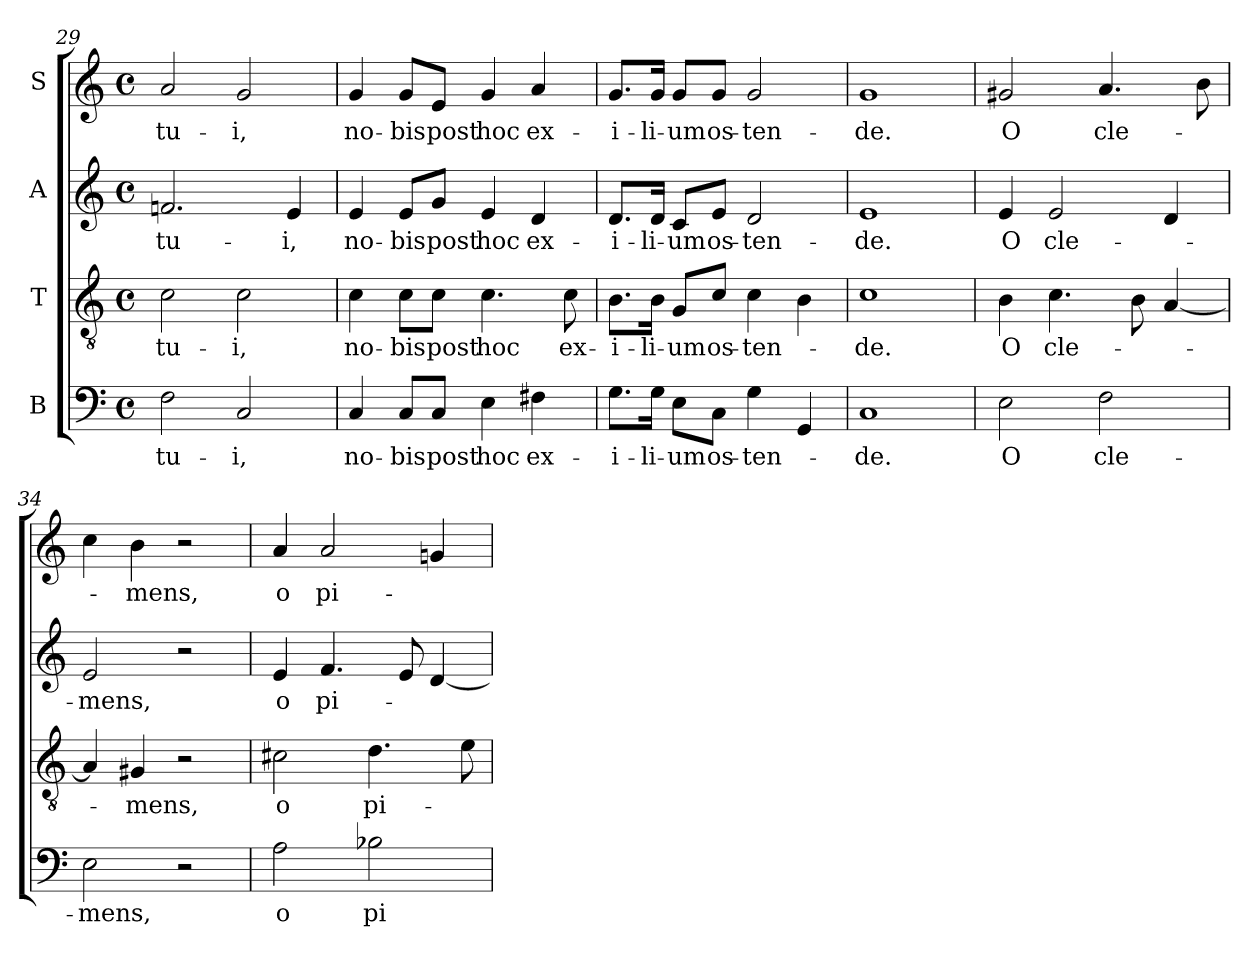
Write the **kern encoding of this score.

**kern	**text	**kern	**text	**kern	**text	**kern	**text
*part4	*part4	*part3	*part3	*part2	*part2	*part1	*part1
*staff4	*staff4	*staff3	*staff3	*staff2	*staff2	*staff1	*staff1
*I"B	*	*I"T	*	*I"A	*	*I"S	*
*clefF4	*	*clefGv2	*	*clefG2	*	*clefG2	*
*k[]	*	*k[]	*	*k[]	*	*k[]	*
*C:	*	*C:	*	*C:	*	*C:	*
*M4/4	*	*M4/4	*	*M4/4	*	*M4/4	*
*met(c)	*	*met(c)	*	*met(c)	*	*met(c)	*
=29	=29	=29	=29	=29	=29	=29	=29
!	!LO:LY:b	!	!	!	!	!	!
!	!	!	!LO:LY:b	!	!	!	!
!	!	!	!	!	!LO:LY:b	!	!
!	!	!	!	!	!	!	!LO:LY:b
2F\	tu-	2c\	tu-	2.fni/	tu-	2a/	tu-
!	!LO:LY:b	!	!	!	!	!	!
!	!	!	!LO:LY:b	!	!	!	!
!	!	!	!	!	!	!	!LO:LY:b
2C/	-i,	2c\	-i,	.	.	2g/	-i,
!	!	!	!	!	!LO:LY:b	!	!
.	.	.	.	4e/	-i,	.	.
=30	=30	=30	=30	=30	=30	=30	=30
!	!LO:LY:b	!	!	!	!	!	!
!	!	!	!LO:LY:b	!	!	!	!
!	!	!	!	!	!LO:LY:b	!	!
!	!	!	!	!	!	!	!LO:LY:b
4C/	no-	4c\	no-	4e/	no-	4g/	no-
!	!LO:LY:b	!	!	!	!	!	!
!	!	!	!LO:LY:b	!	!	!	!
!	!	!	!	!	!LO:LY:b	!	!
!	!	!	!	!	!	!	!LO:LY:b
8C/L	-bis	8c\L	-bis	8e/L	-bis	8g/L	-bis
!	!LO:LY:b	!	!	!	!	!	!
!	!	!	!LO:LY:b	!	!	!	!
!	!	!	!	!	!LO:LY:b	!	!
!	!	!	!	!	!	!	!LO:LY:b
8C/J	post	8c\J	post	8g/J	post	8e/J	post
!	!LO:LY:b	!	!	!	!	!	!
!	!	!	!LO:LY:b	!	!	!	!
!	!	!	!	!	!LO:LY:b	!	!
!	!	!	!	!	!	!	!LO:LY:b
4E\	hoc	4.c\	hoc	4e/	hoc	4g/	hoc
!	!LO:LY:b	!	!	!	!	!	!
!	!	!	!	!	!LO:LY:b	!	!
!	!	!	!	!	!	!	!LO:LY:b
4F#X\	ex-	.	.	4d/	ex-	4a/	ex-
!	!	!	!LO:LY:b	!	!	!	!
.	.	8c\	ex-	.	.	.	.
=31	=31	=31	=31	=31	=31	=31	=31
!	!LO:LY:b	!	!	!	!	!	!
!	!	!	!LO:LY:b	!	!	!	!
!	!	!	!	!	!LO:LY:b	!	!
!	!	!	!	!	!	!	!LO:LY:b
8.G\L	-i-	8.B\L	-i-	8.d/L	-i-	8.g/L	-i-
!	!LO:LY:b	!	!	!	!	!	!
!	!	!	!LO:LY:b	!	!	!	!
!	!	!	!	!	!LO:LY:b	!	!
!	!	!	!	!	!	!	!LO:LY:b
16G\Jk	-li-	16B\Jk	-li-	16d/Jk	-li-	16g/Jk	-li-
!	!LO:LY:b	!	!	!	!	!	!
!	!	!	!LO:LY:b	!	!	!	!
!	!	!	!	!	!LO:LY:b	!	!
!	!	!	!	!	!	!	!LO:LY:b
8E\L	-um	8G/L	-um	8c/L	-um	8g/L	-um
!	!LO:LY:b	!	!	!	!	!	!
!	!	!	!LO:LY:b	!	!	!	!
!	!	!	!	!	!LO:LY:b	!	!
!	!	!	!	!	!	!	!LO:LY:b
8C\J	os-	8c/J	os-	8e/J	os-	8g/J	os-
!	!LO:LY:b	!	!	!	!	!	!
!	!	!	!LO:LY:b	!	!	!	!
!	!	!	!	!	!LO:LY:b	!	!
!	!	!	!	!	!	!	!LO:LY:b
4G\	-ten-	4c\	-ten-	2d/	-ten-	2g/	-ten-
4GG/	.	4B\	.	.	.	.	.
!!LO:LB:g=z
=32	=32	=32	=32	=32	=32	=32	=32
!	!LO:LY:b	!	!	!	!	!	!
!	!	!	!LO:LY:b	!	!	!	!
!	!	!	!	!	!LO:LY:b	!	!
!	!	!	!	!	!	!	!LO:LY:b
1C	-de.	1c	-de.	1e	-de.	1g	-de.
=33	=33	=33	=33	=33	=33	=33	=33
!	!LO:LY:b	!	!	!	!	!	!
!	!	!	!LO:LY:b	!	!	!	!
!	!	!	!	!	!LO:LY:b	!	!
!	!	!	!	!	!	!	!LO:LY:b
2E\	O	4B\	O	4e/	O	2g#X/	O
!	!	!	!LO:LY:b	!	!	!	!
!	!	!	!	!	!LO:LY:b	!	!
.	.	4.c\	cle-	2e/	cle-	.	.
!	!LO:LY:b	!	!	!	!	!	!
!	!	!	!	!	!	!	!LO:LY:b
2F\	cle-	.	.	.	.	4.a/	cle-
.	.	8B\	.	.	.	.	.
.	.	[4A/	.	4d/	.	.	.
.	.	.	.	.	.	8b\	.
=34	=34	=34	=34	=34	=34	=34	=34
!	!LO:LY:b	!	!	!	!	!	!
!	!	!	!	!	!LO:LY:b	!	!
2E\	-mens,	4A/]	.	2e/	-mens,	4cc\	.
!	!	!	!LO:LY:b	!	!	!	!
!	!	!	!	!	!	!	!LO:LY:b
.	.	4G#X/	-mens,	.	.	4b\	-mens,
2r	.	2r	.	2r	.	2r	.
=35	=35	=35	=35	=35	=35	=35	=35
!	!LO:LY:b	!	!	!	!	!	!
!	!	!	!LO:LY:b	!	!	!	!
!	!	!	!	!	!LO:LY:b	!	!
!	!	!	!	!	!	!	!LO:LY:b
2A\	o	2c#X\	o	4e/	o	4a/	o
!	!	!	!	!	!LO:LY:b	!	!
!	!	!	!	!	!	!	!LO:LY:b
.	.	.	.	4.f/	pi-	2a/	pi-
!	!LO:LY:b	!	!	!	!	!	!
!	!	!	!LO:LY:b	!	!	!	!
2B-X\	pi-	4.d\	pi-	.	.	.	.
.	.	.	.	8e/	.	.	.
.	.	.	.	[4d/	.	4gni/	.
.	.	8e\	.	.	.	.	.
=	=	=	=	=	=	=	=
*-	*-	*-	*-	*-	*-	*-	*-
